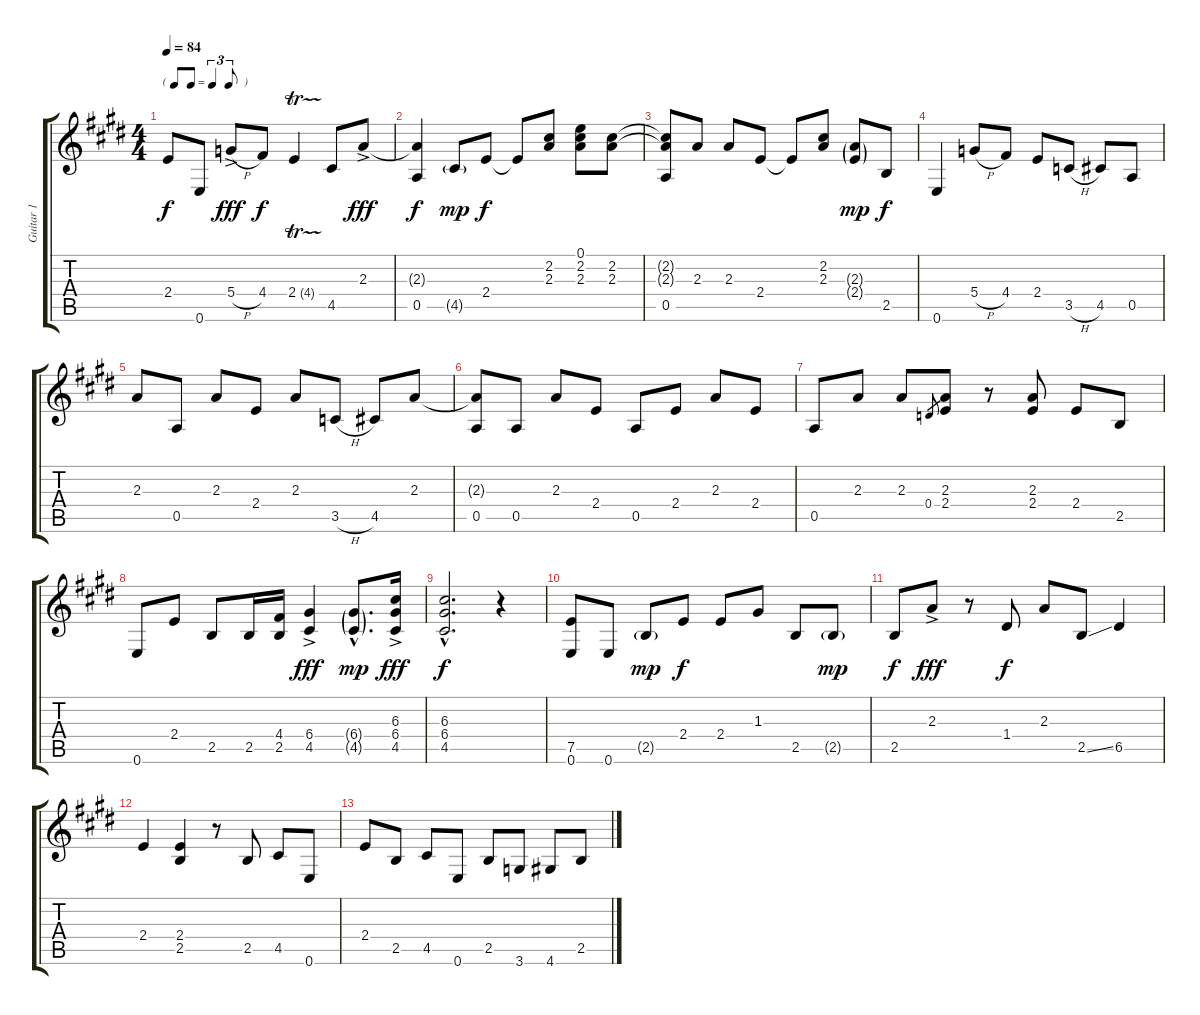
\track ("Guitar 1" "Guitar 1") {instrument acousticguitarsteel}
\staff {score tabs}
\tuning (E4 B3 G3 D3 A2 E2) {hide}
\ts (4 4)
\tf triplet8th
\tempo 84
\clef g2
\ks e
2.4.8{dy f} 0.6.8 5.4{h ac}.8{dy fff} 4.4.8{dy f} 2.4{tr (4 16)}.4 4.5.8 2.3{ac}.8{dy fff} |
(2.3{t} 0.5).4{dy f} 4.5{g}.8{dy mp} 2.4.8{dy f} 2.4{t}.8 (2.2 2.3).8 (0.1 2.2 2.3).8 (2.2 2.3).8 |
(2.2{t} 2.3{t} 0.5).8 2.3.8 2.3.8 2.4.8 2.4{t}.8 (2.2 2.3).8 (2.3{g} 2.4{g}).8{dy mp} 2.5.8{dy f} |
0.6.4 5.4{h}.8 4.4.8 2.4.8 3.5{h}.8 4.5.8 0.5.8 |
2.3.8 0.5.8 2.3.8 2.4.8 2.3.8 3.5{h}.8 4.5.8 2.3.8 |
(2.3{t} 0.5).8 0.5.8 2.3.8 2.4.8 0.5.8 2.4.8 2.3.8 2.4.8 |
0.5.8 2.3.8 2.3.8 0.4.8{gr} (2.3 2.4).8 r.8 (2.3 2.4).8 2.4.8 2.5.8 |
0.6.8 2.4.8 2.5.8 2.5.16 (4.4 2.5).16 (6.4{ac} 4.5{ac}).4{dy fff} (6.4{g hac} 4.5{g hac}).8{d dy mp} (6.3{ac} 6.4{ac} 4.5{ac}).16{dy fff} |
(6.3{hac} 6.4{hac} 4.5{hac}).2{d dy f} r.4 |
(7.5 0.6).8 0.6.8 2.5{g}.8{dy mp} 2.4.8{dy f} 2.4.8 1.3.8 2.5.8 2.5{g}.8{dy mp} |
2.5.8{dy f} 2.3{ac}.8{dy fff} r.8 1.4.8{dy f} 2.3.8 2.5{ss}.8 6.5.4 |
2.4.4 (2.4 2.5).4 r.8 2.5.8 4.5.8 0.6.8 |
2.4.8 2.5.8 4.5.8 0.6.8 2.5.8 3.6.8 4.6.8 2.5.8
